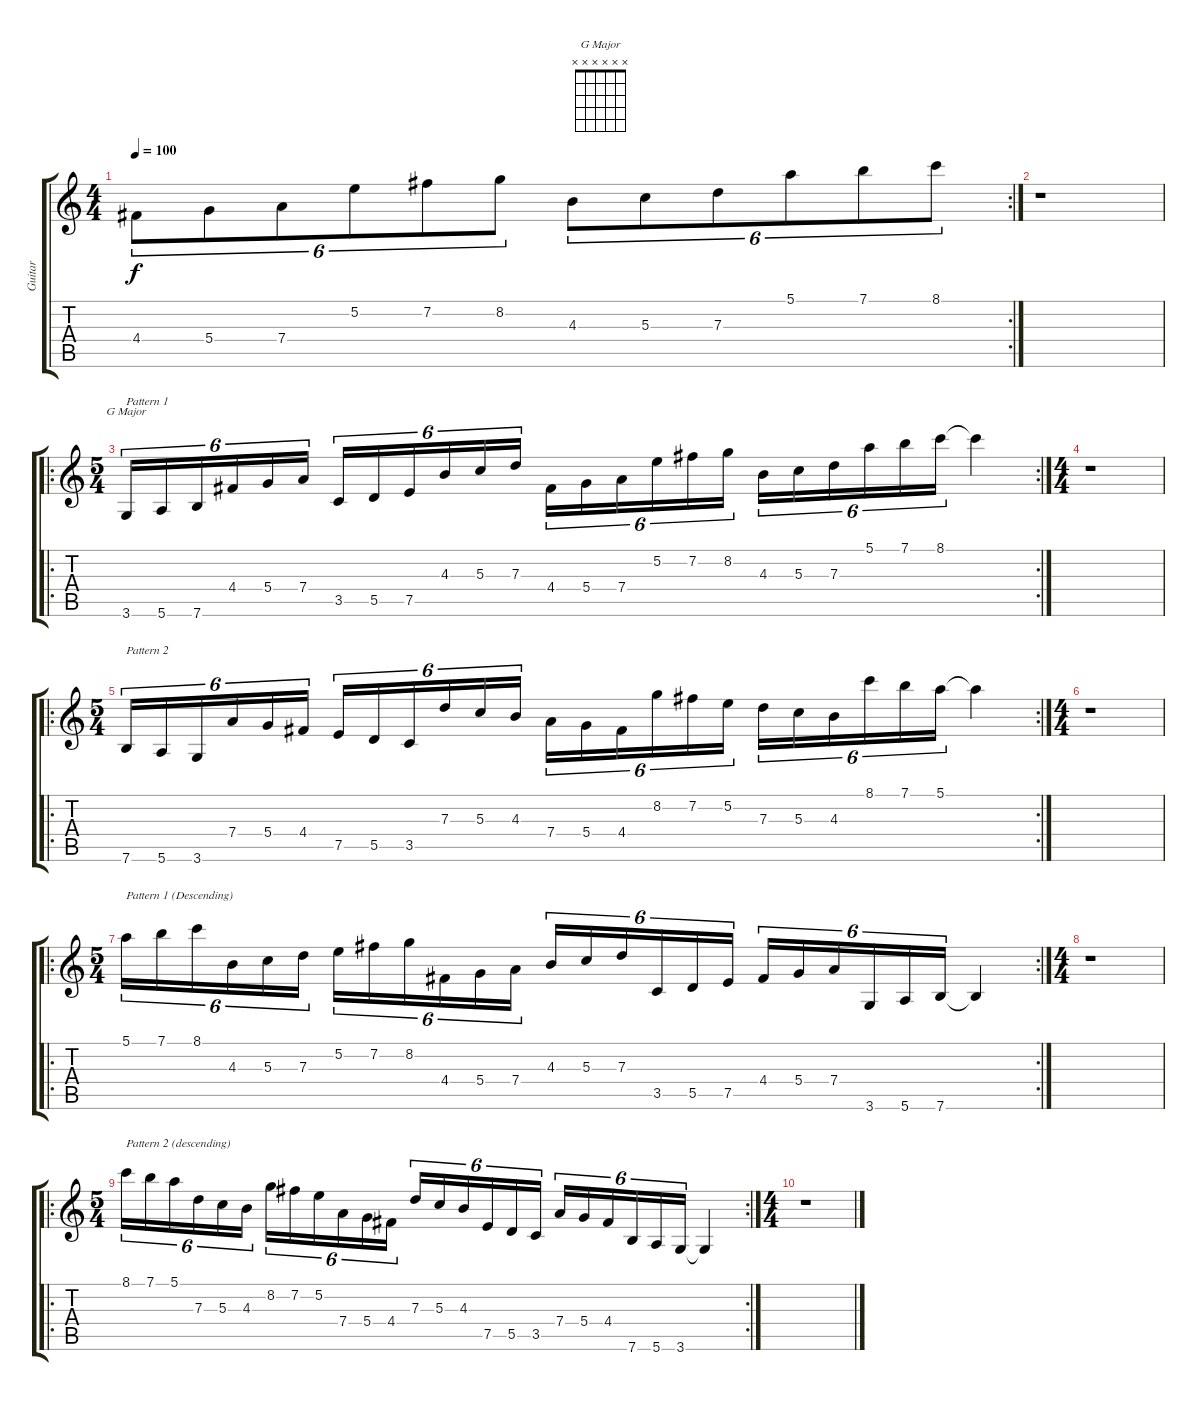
\track ("Guitar" "Guitar") {instrument acousticguitarnylon}
\staff {score tabs}
\tuning (E4 B3 G3 D3 A2 E2) {hide}
\chord ("G Major" x x x x x x) {firstfret 0}
\rc 2
\ts (4 4)
\tempo 100
\clef g2
\ks c
4.4.8{tu (6 4) dy f} 5.4.8{tu (6 4)} 7.4.8{tu (6 4)} 5.2.8{tu (6 4)} 7.2.8{tu (6 4)} 8.2.8{tu (6 4)} 4.3.8{tu (6 4)} 5.3.8{tu (6 4)} 7.3.8{tu (6 4)} 5.1.8{tu (6 4)} 7.1.8{tu (6 4)} 8.1.8{tu (6 4)} |
r.1 |
\ro
\rc 2
\ts (5 4)
3.6.16{tu (6 4) ch "G Major" txt "Pattern 1"} 5.6.16{tu (6 4)} 7.6.16{tu (6 4)} 4.4.16{tu (6 4)} 5.4.16{tu (6 4)} 7.4.16{tu (6 4)} 3.5.16{tu (6 4)} 5.5.16{tu (6 4)} 7.5.16{tu (6 4)} 4.3.16{tu (6 4)} 5.3.16{tu (6 4)} 7.3.16{tu (6 4)} 4.4.16{tu (6 4)} 5.4.16{tu (6 4)} 7.4.16{tu (6 4)} 5.2.16{tu (6 4)} 7.2.16{tu (6 4)} 8.2.16{tu (6 4)} 4.3.16{tu (6 4)} 5.3.16{tu (6 4)} 7.3.16{tu (6 4)} 5.1.16{tu (6 4)} 7.1.16{tu (6 4)} 8.1.16{tu (6 4)} 8.1{t}.4 |
\ts (4 4)
r.1 |
\ro
\rc 2
\ts (5 4)
7.6.16{tu (6 4) txt "Pattern 2"} 5.6.16{tu (6 4)} 3.6.16{tu (6 4)} 7.4.16{tu (6 4)} 5.4.16{tu (6 4)} 4.4.16{tu (6 4)} 7.5.16{tu (6 4)} 5.5.16{tu (6 4)} 3.5.16{tu (6 4)} 7.3.16{tu (6 4)} 5.3.16{tu (6 4)} 4.3.16{tu (6 4)} 7.4.16{tu (6 4)} 5.4.16{tu (6 4)} 4.4.16{tu (6 4)} 8.2.16{tu (6 4)} 7.2.16{tu (6 4)} 5.2.16{tu (6 4)} 7.3.16{tu (6 4)} 5.3.16{tu (6 4)} 4.3.16{tu (6 4)} 8.1.16{tu (6 4)} 7.1.16{tu (6 4)} 5.1.16{tu (6 4)} 5.1{t}.4 |
\ts (4 4)
r.1 |
\ro
\rc 2
\ts (5 4)
5.1.16{tu (6 4) txt "Pattern 1 (Descending)"} 7.1.16{tu (6 4)} 8.1.16{tu (6 4)} 4.3.16{tu (6 4)} 5.3.16{tu (6 4)} 7.3.16{tu (6 4)} 5.2.16{tu (6 4)} 7.2.16{tu (6 4)} 8.2.16{tu (6 4)} 4.4.16{tu (6 4)} 5.4.16{tu (6 4)} 7.4.16{tu (6 4)} 4.3.16{tu (6 4)} 5.3.16{tu (6 4)} 7.3.16{tu (6 4)} 3.5.16{tu (6 4)} 5.5.16{tu (6 4)} 7.5.16{tu (6 4)} 4.4.16{tu (6 4)} 5.4.16{tu (6 4)} 7.4.16{tu (6 4)} 3.6.16{tu (6 4)} 5.6.16{tu (6 4)} 7.6.16{tu (6 4)} 7.6{t}.4 |
\ts (4 4)
r.1 |
\ro
\rc 2
\ts (5 4)
8.1.16{tu (6 4) txt "Pattern 2 (descending)"} 7.1.16{tu (6 4)} 5.1.16{tu (6 4)} 7.3.16{tu (6 4)} 5.3.16{tu (6 4)} 4.3.16{tu (6 4)} 8.2.16{tu (6 4)} 7.2.16{tu (6 4)} 5.2.16{tu (6 4)} 7.4.16{tu (6 4)} 5.4.16{tu (6 4)} 4.4.16{tu (6 4)} 7.3.16{tu (6 4)} 5.3.16{tu (6 4)} 4.3.16{tu (6 4)} 7.5.16{tu (6 4)} 5.5.16{tu (6 4)} 3.5.16{tu (6 4)} 7.4.16{tu (6 4)} 5.4.16{tu (6 4)} 4.4.16{tu (6 4)} 7.6.16{tu (6 4)} 5.6.16{tu (6 4)} 3.6.16{tu (6 4)} 3.6{t}.4 |
\ts (4 4)
r.1
